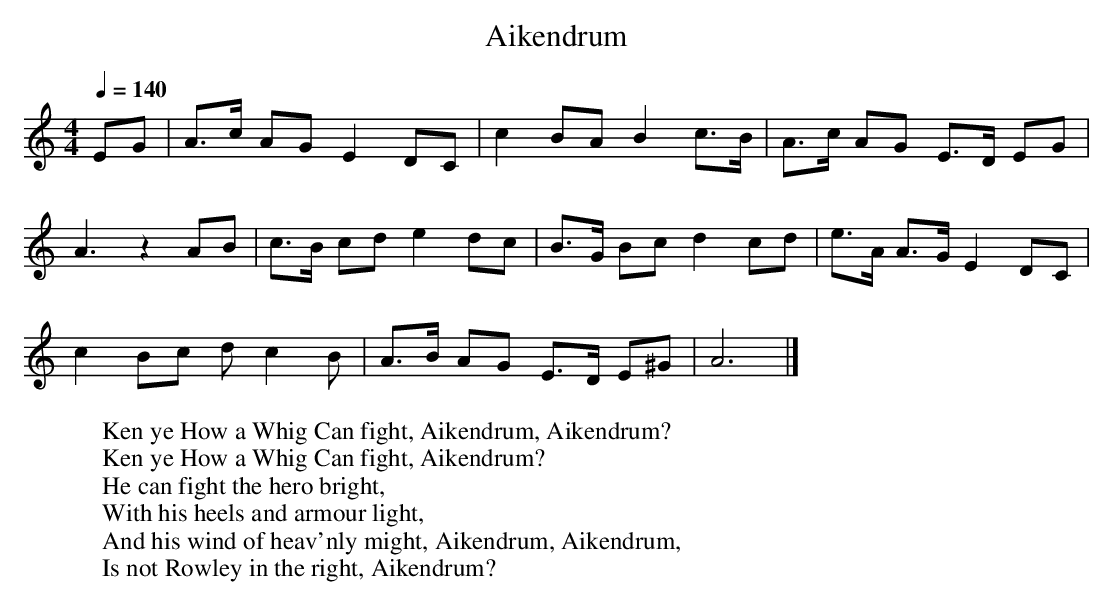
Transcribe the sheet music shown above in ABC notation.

X:1
T:Aikendrum
Q:1/4=140
M:4/4
L:1/8
K:C
EG | A>c AG E2 DC | c2BA B2 c>B | A>c AG E>D EG |
A3 z2 AB | c>B cd e2 dc | B>G Bc d2 cd | e>A A>G E2 DC |
c2 Bc d c2B | A>B AG E>D E^G | A6 |]
W:Ken ye How a Whig Can fight, Aikendrum, Aikendrum?
W:Ken ye How a Whig Can fight, Aikendrum?
W:He can fight the hero bright,
W:With his heels and armour light,
W:And his wind of heav'nly might, Aikendrum, Aikendrum,
W:Is not Rowley in the right, Aikendrum?
